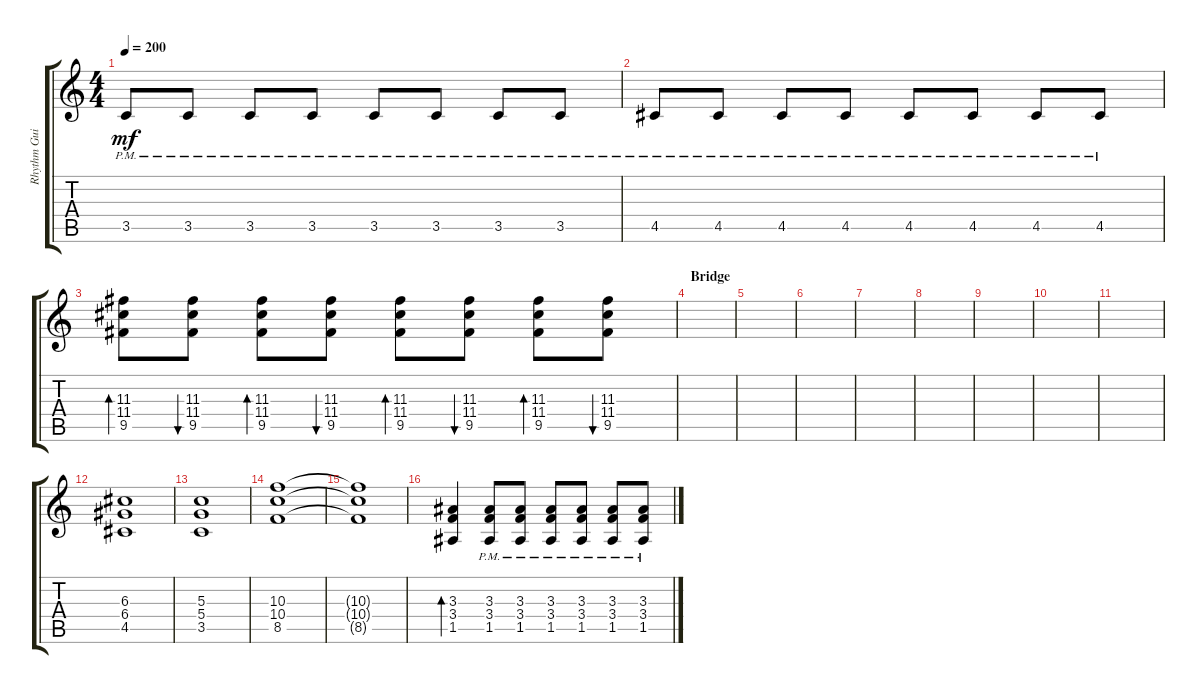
\track ("Rhythm Guitar" "Rhythm Gui") {instrument overdrivenguitar}
\staff {score tabs}
\tuning (E4 B3 G3 D3 A2 E2) {hide}
\ts (4 4)
\tempo 200
\clef g2
\ks c
3.5{pm}.8{dy mf} 3.5{pm}.8 3.5{pm}.8 3.5{pm}.8 3.5{pm}.8 3.5{pm}.8 3.5{pm}.8 3.5{pm}.8 |
4.5{pm}.8 4.5{pm}.8 4.5{pm}.8 4.5{pm}.8 4.5{pm}.8 4.5{pm}.8 4.5{pm}.8 4.5{pm}.8 |
(11.3 11.4 9.5).8{bd 30} (11.3 11.4 9.5).8{bu 30} (11.3 11.4 9.5).8{bd 30} (11.3 11.4 9.5).8{bu 30} (11.3 11.4 9.5).8{bd 30} (11.3 11.4 9.5).8{bu 30} (11.3 11.4 9.5).8{bd 30} (11.3 11.4 9.5).8{bu 30} |
\section ("" "Bridge")
|
|
|
|
|
|
|
|
(6.3 6.4 4.5).1 |
(5.3 5.4 3.5).1 |
(10.3 10.4 8.5).1 |
(10.3{t} 10.4{t} 8.5{t}).1 |
(3.3 3.4 1.5).4{bd 30} (3.3{pm} 3.4{pm} 1.5{pm}).8 (3.3{pm} 3.4{pm} 1.5{pm}).8 (3.3{pm} 3.4{pm} 1.5{pm}).8 (3.3{pm} 3.4{pm} 1.5{pm}).8 (3.3{pm} 3.4{pm} 1.5{pm}).8 (3.3{pm} 3.4{pm} 1.5{pm}).8
